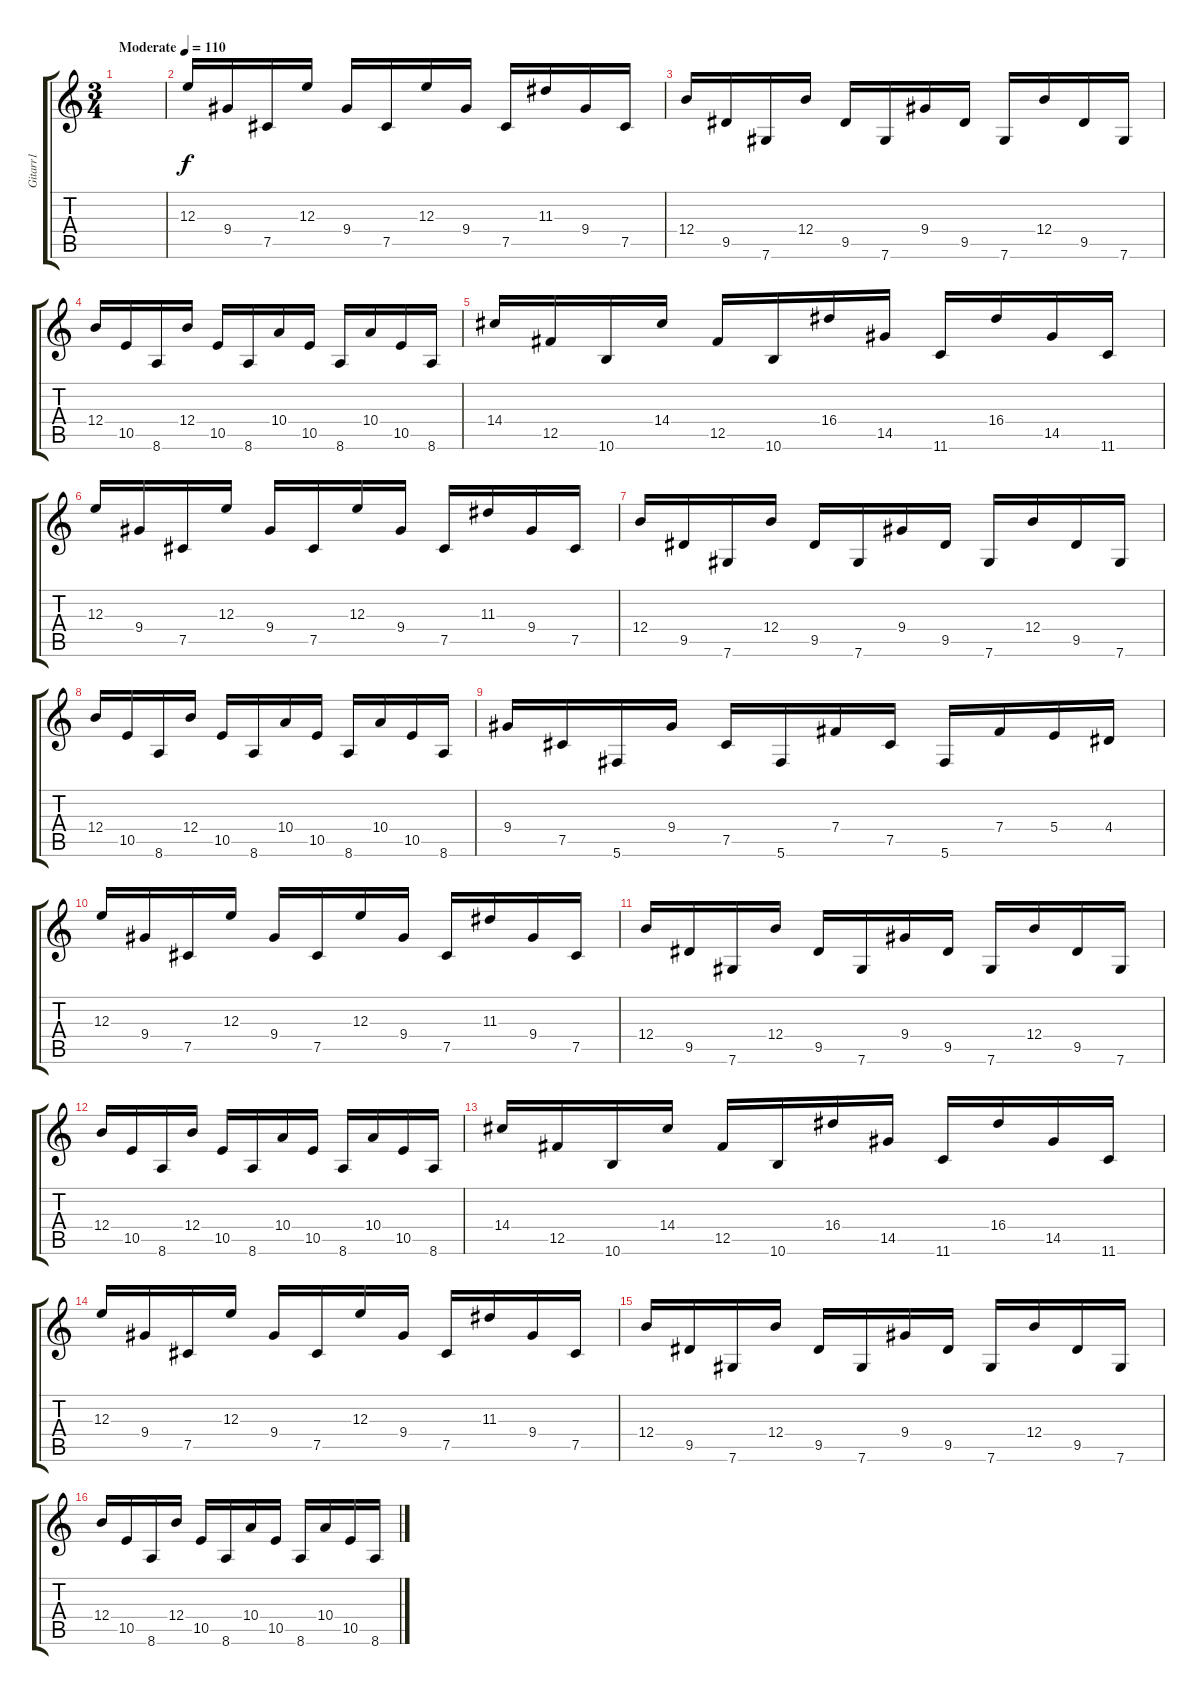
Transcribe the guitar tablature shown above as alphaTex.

\track ("Gitarr1" "Gitarr1") {instrument overdrivenguitar}
\staff {score tabs}
\tuning (Db4 Ab3 E3 B2 Gb2 Db2) {hide}
\ts (3 4)
\tempo (110 "Moderate")
\clef g2
\ks c
|
12.3.16 9.4.16 7.5.16 12.3.16 9.4.16 7.5.16 12.3.16 9.4.16 7.5.16 11.3.16 9.4.16 7.5.16 |
12.4.16 9.5.16 7.6.16 12.4.16 9.5.16 7.6.16 9.4.16 9.5.16 7.6.16 12.4.16 9.5.16 7.6.16 |
12.4.16 10.5.16 8.6.16 12.4.16 10.5.16 8.6.16 10.4.16 10.5.16 8.6.16 10.4.16 10.5.16 8.6.16 |
14.4.16 12.5.16 10.6.16 14.4.16 12.5.16 10.6.16 16.4.16 14.5.16 11.6.16 16.4.16 14.5.16 11.6.16 |
12.3.16 9.4.16 7.5.16 12.3.16 9.4.16 7.5.16 12.3.16 9.4.16 7.5.16 11.3.16 9.4.16 7.5.16 |
12.4.16 9.5.16 7.6.16 12.4.16 9.5.16 7.6.16 9.4.16 9.5.16 7.6.16 12.4.16 9.5.16 7.6.16 |
12.4.16 10.5.16 8.6.16 12.4.16 10.5.16 8.6.16 10.4.16 10.5.16 8.6.16 10.4.16 10.5.16 8.6.16 |
9.4.16 7.5.16 5.6.16 9.4.16 7.5.16 5.6.16 7.4.16 7.5.16 5.6.16 7.4.16 5.4.16 4.4.16 |
12.3.16 9.4.16 7.5.16 12.3.16 9.4.16 7.5.16 12.3.16 9.4.16 7.5.16 11.3.16 9.4.16 7.5.16 |
12.4.16 9.5.16 7.6.16 12.4.16 9.5.16 7.6.16 9.4.16 9.5.16 7.6.16 12.4.16 9.5.16 7.6.16 |
12.4.16 10.5.16 8.6.16 12.4.16 10.5.16 8.6.16 10.4.16 10.5.16 8.6.16 10.4.16 10.5.16 8.6.16 |
14.4.16 12.5.16 10.6.16 14.4.16 12.5.16 10.6.16 16.4.16 14.5.16 11.6.16 16.4.16 14.5.16 11.6.16 |
12.3.16 9.4.16 7.5.16 12.3.16 9.4.16 7.5.16 12.3.16 9.4.16 7.5.16 11.3.16 9.4.16 7.5.16 |
12.4.16 9.5.16 7.6.16 12.4.16 9.5.16 7.6.16 9.4.16 9.5.16 7.6.16 12.4.16 9.5.16 7.6.16 |
12.4.16 10.5.16 8.6.16 12.4.16 10.5.16 8.6.16 10.4.16 10.5.16 8.6.16 10.4.16 10.5.16 8.6.16
